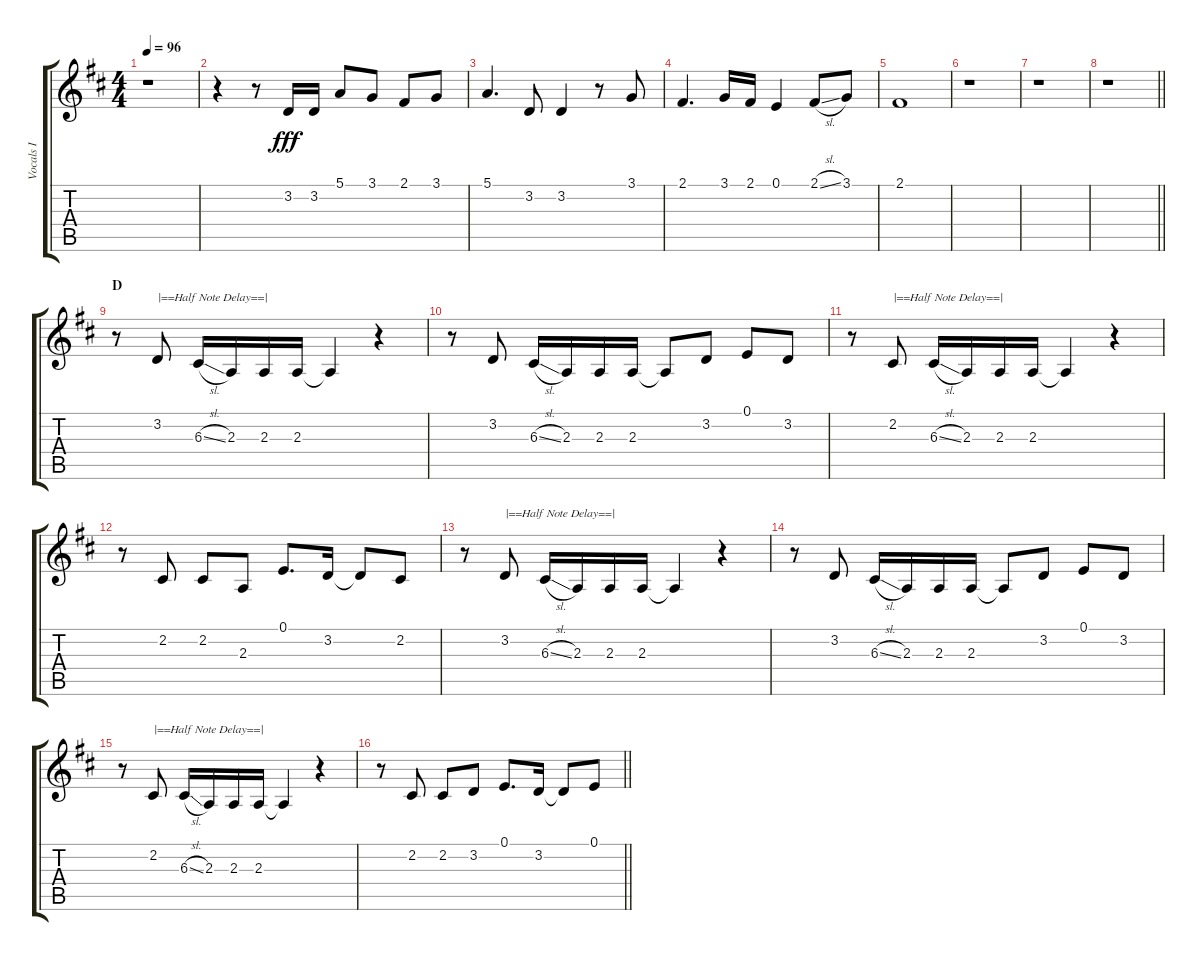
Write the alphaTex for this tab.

\track ("Vocals I" "Vocals I") {instrument voiceoohs}
\staff {score tabs}
\tuning (E4 B3 G3 D3 A2 E2) {hide}
\ts (4 4)
\tempo 96
\clef g2
\ks d
r.1{dy fff} |
r.4 r.8 3.2.16 3.2.16 5.1.8 3.1.8 2.1.8 3.1.8 |
5.1.4{d} 3.2.8 3.2.4 r.8 3.1.8 |
2.1.4{d} 3.1.16 2.1.16 0.1.4 2.1{sl}.8 3.1.8 |
2.1.1 |
r.1 |
r.1 |
\barLineRight lightlight
r.1 |
\section ("" "D")
r.8 3.2.8{txt "|==Half Note Delay==|"} 6.3{sl}.16 2.3.16 2.3.16 2.3.16 2.3{t}.4 r.4 |
r.8 3.2.8 6.3{sl}.16 2.3.16 2.3.16 2.3.16 2.3{t}.8 3.2.8 0.1.8 3.2.8 |
r.8 2.2.8{txt "|==Half Note Delay==|"} 6.3{sl}.16 2.3.16 2.3.16 2.3.16 2.3{t}.4 r.4 |
r.8 2.2.8 2.2.8 2.3.8 0.1.8{d} 3.2.16 3.2{t}.8 2.2.8 |
r.8 3.2.8{txt "|==Half Note Delay==|"} 6.3{sl}.16 2.3.16 2.3.16 2.3.16 2.3{t}.4 r.4 |
r.8 3.2.8 6.3{sl}.16 2.3.16 2.3.16 2.3.16 2.3{t}.8 3.2.8 0.1.8 3.2.8 |
r.8 2.2.8{txt "|==Half Note Delay==|"} 6.3{sl}.16 2.3.16 2.3.16 2.3.16 2.3{t}.4 r.4 |
\barLineRight lightlight
r.8 2.2.8 2.2.8 3.2.8 0.1.8{d} 3.2.16 3.2{t}.8 0.1.8
